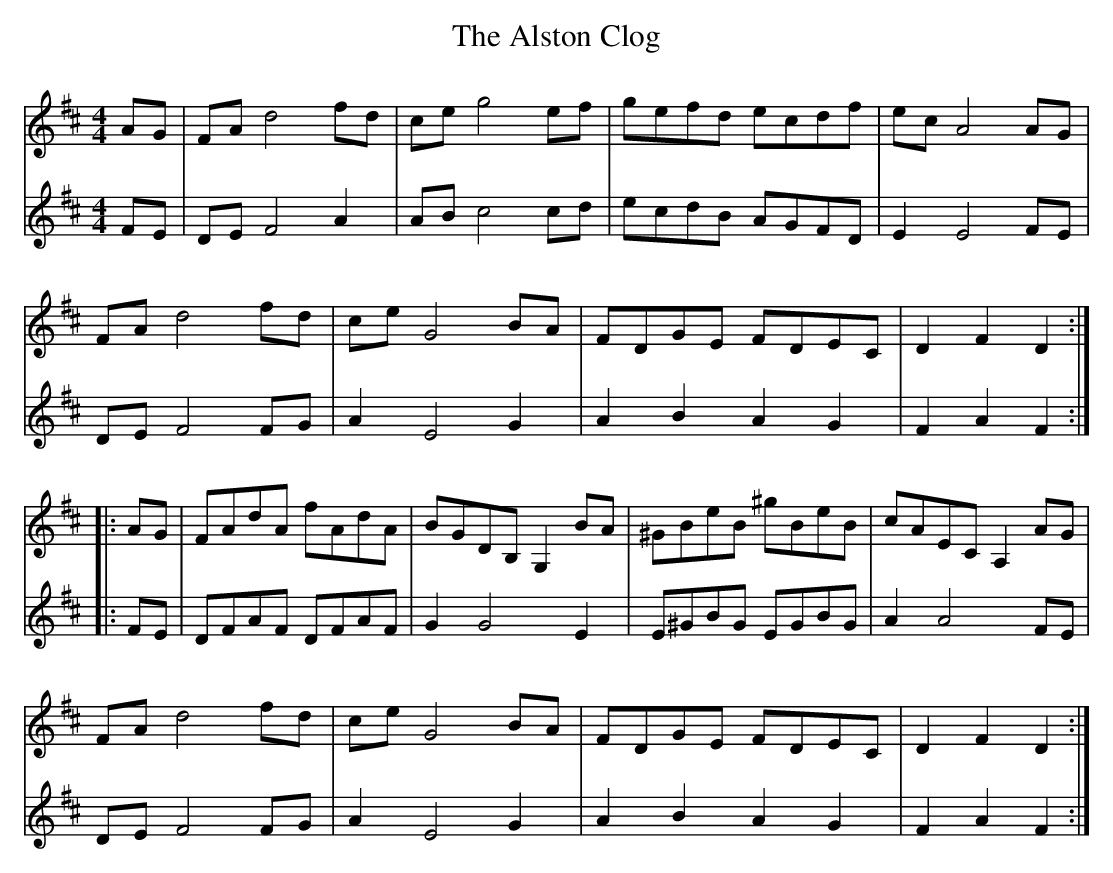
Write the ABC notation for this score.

X:1
T: The Alston Clog
M: 4/4
L: 1/8
K: D
V:1
V:2
V:1
AG| FA d4 fd |ce g4 ef |gefd ecdf |ecA4AG|
FAd4fd |ce G4 BA | FDGE FDEC |D2F2D2 ::
AG | FAdA fAdA |BGDB,G,2BA |^GBeB ^gBeB| cAEC A,2 AG|
FAd4fd |ce G4 BA | FDGE FDEC |D2F2D2 :|
V:2
FE | DEF4 A2| ABc4 cd | ecdB AGFD | E2E4 FE |
DEF4 FG| A2E4G2 | A2B2A2G2 | F2A2F2 ::
FE | DFAF DFAF | G2G4E2 | E^GBG EGBG | A2A4 FE |
DEF4 FG| A2E4G2 | A2B2A2G2 | F2A2F2 :|
